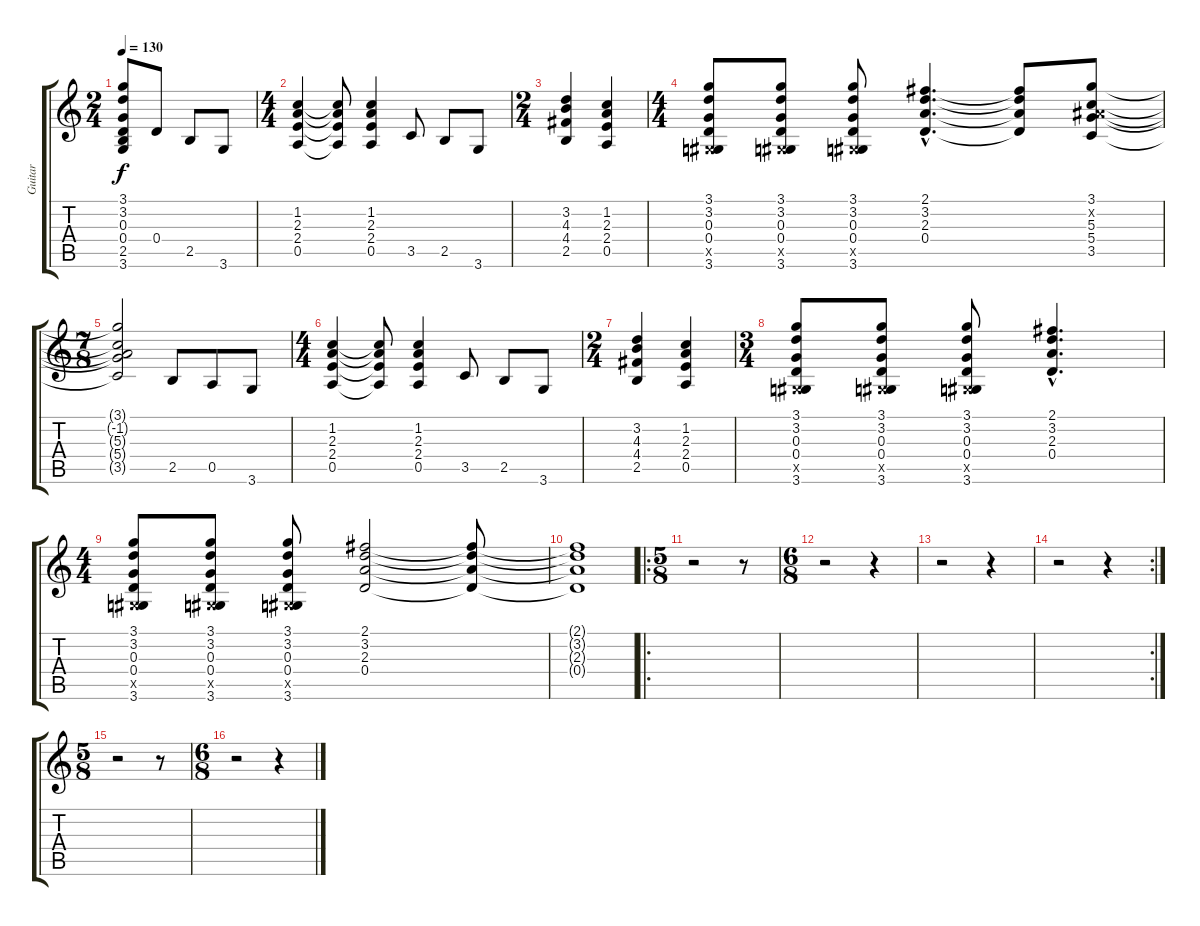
\track ("Guitar" "Guitar") {instrument electricguitarclean}
\staff {score tabs}
\tuning (E4 B3 G3 D3 A2 E2) {hide}
\ts (2 4)
\tempo 130
\clef g2
\ks c
(3.1{t} 3.2{t} 0.3{t} 0.4{t} 2.5{t} 3.6{t}).8{dy f} 0.4.8 2.5.8 3.6.8 |
\ts (4 4)
(1.2 2.3 2.4 0.5).4 (1.2{t} 2.3{t} 2.4{t} 0.5{t}).8 (1.2 2.3 2.4 0.5).4 3.5.8 2.5.8 3.6.8 |
\ts (2 4)
(3.2 4.3 4.4 2.5).4 (1.2 2.3 2.4 0.5).4 |
\ts (4 4)
(3.1 3.2 0.3 0.4 -1.5{x} 3.6).8 (3.1 3.2 0.3 0.4 -1.5{x} 3.6).8 (3.1 3.2 0.3 0.4 -1.5{x} 3.6).8 (2.1{hac} 3.2{hac} 2.3{hac} 0.4{hac}).4{d} (2.1{t} 3.2{t} 2.3{t} 0.4{t}).8 (3.1 -1.2{x} 5.3 5.4 3.5).8 |
\ts (7 8)
(3.1{t} -1.2{t} 5.3{t} 5.4{t} 3.5{t}).2 2.5.8 0.5.8 3.6.8 |
\ts (4 4)
(1.2 2.3 2.4 0.5).4 (1.2{t} 2.3{t} 2.4{t} 0.5{t}).8 (1.2 2.3 2.4 0.5).4 3.5.8 2.5.8 3.6.8 |
\ts (2 4)
(3.2 4.3 4.4 2.5).4 (1.2 2.3 2.4 0.5).4 |
\ts (3 4)
(3.1 3.2 0.3 0.4 -1.5{x} 3.6).8 (3.1 3.2 0.3 0.4 -1.5{x} 3.6).8 (3.1 3.2 0.3 0.4 -1.5{x} 3.6).8 (2.1{hac} 3.2{hac} 2.3{hac} 0.4{hac}).4{d} |
\ts (4 4)
(3.1 3.2 0.3 0.4 -1.5{x} 3.6).8 (3.1 3.2 0.3 0.4 -1.5{x} 3.6).8 (3.1 3.2 0.3 0.4 -1.5{x} 3.6).8 (2.1 3.2 2.3 0.4).2 (2.1{t} 3.2{t} 2.3{t} 0.4{t}).8 |
(2.1{t} 3.2{t} 2.3{t} 0.4{t}).1 |
\ro
\ts (5 8)
r.2 r.8 |
\ts (6 8)
r.2 r.4 |
r.2 r.4 |
\rc 2
r.2 r.4 |
\ts (5 8)
r.2 r.8 |
\ts (6 8)
r.2 r.4
